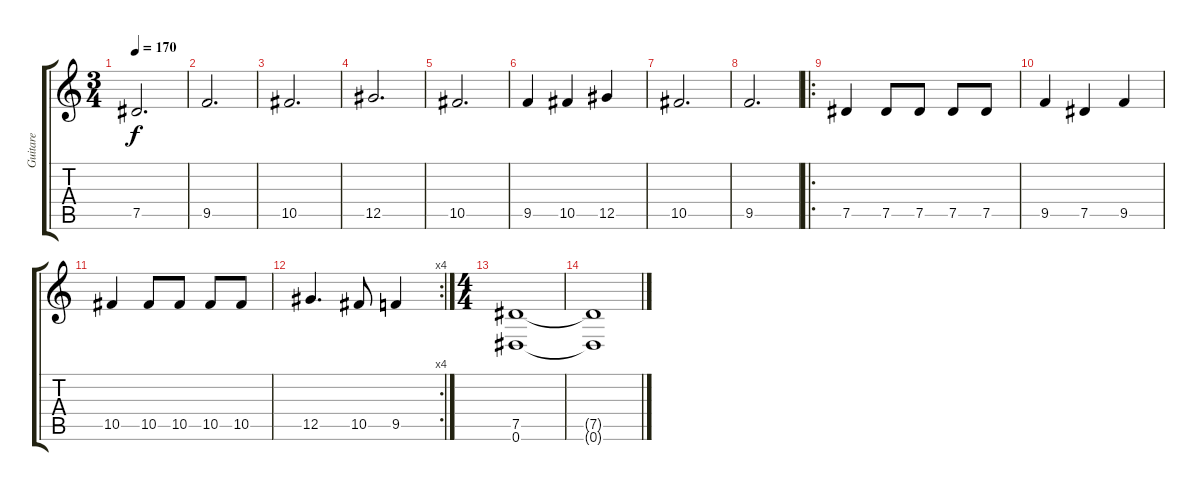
\track ("Guitare" "Guitare") {instrument distortionguitar}
\staff {score tabs}
\tuning (Eb4 Bb3 Gb3 Db3 Ab2 Eb2) {hide}
\ts (3 4)
\tempo 170
\clef g2
\ks c
7.5.2{d dy f} |
9.5.2{d} |
10.5.2{d} |
12.5.2{d} |
10.5.2{d} |
9.5.4 10.5.4 12.5.4 |
10.5.2{d} |
9.5.2{d} |
\ro
7.5.4 7.5.8 7.5.8 7.5.8 7.5.8 |
9.5.4 7.5.4 9.5.4 |
10.5.4 10.5.8 10.5.8 10.5.8 10.5.8 |
\rc 4
12.5.4{d} 10.5.8 9.5.4 |
\ts (4 4)
(7.5 0.6).1 |
(7.5{t} 0.6{t}).1
